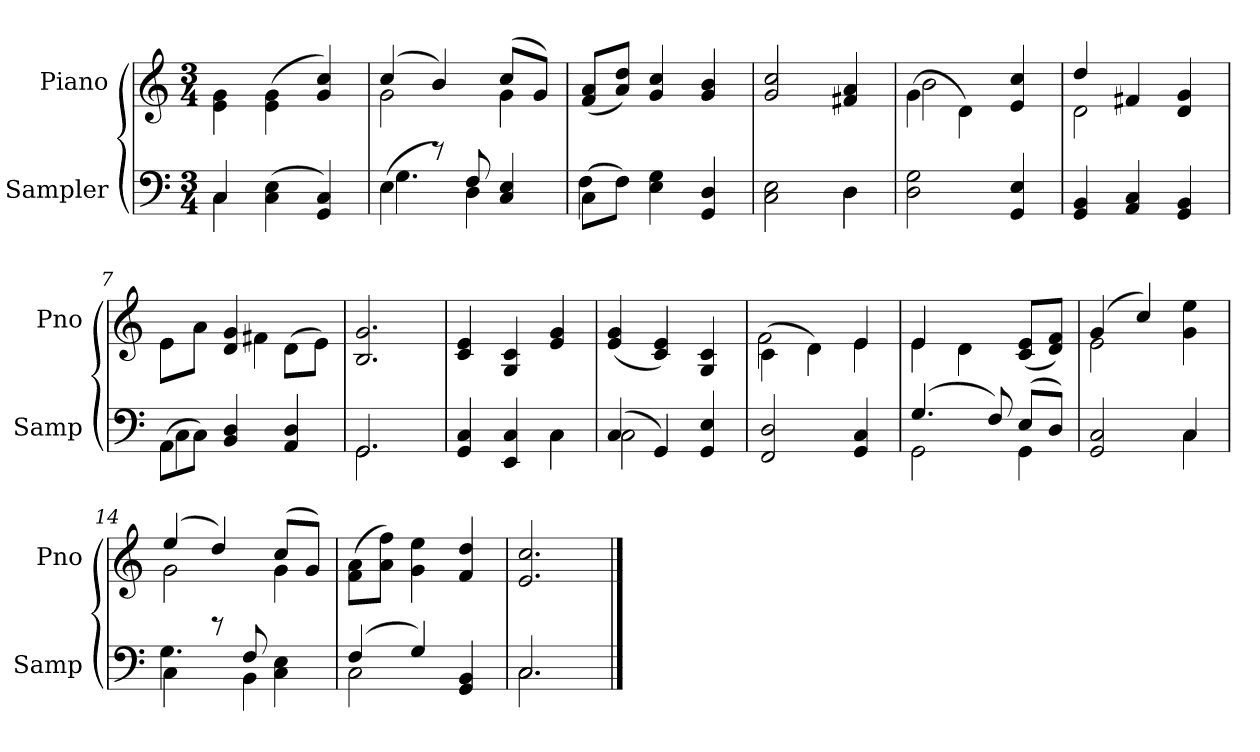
**kern	**kern
*part2	*part1
*staff2	*staff1
*I"Sampler	*I"Piano
*I'Samp	*I'Pno
*clefF4	*clefG2
*M3/4	*M3/4
=1	=1
*^	*
4C/	4C	4e\ 4g\
(4C 4E	2ryy	(4e\ 4g\
4GG 4C)	.	4g 4cc)
=2	=2	=2
*	*	*^
(4E\	4.G	(4cc/	2g
8r)	.	4b/)	.
8F	4D	.	.
4C 4E	.	(8cc/L	4g
.	8ryy	8g/J)	.
*	*	*v	*v
=3	=3	=3
(8C\L	4F	(8f/ 8a/L
8F\J)	.	8a/ 8dd/J)
4E 4G	2ryy	4g 4cc
4GG 4D	.	4g 4b
=4	=4	=4
2C 2E	2ryy	2g 2cc
4D\	4D	4f#X 4a
*v	*v	*
=5	=5
*	*^
2D 2G	(4g\	2b
.	4d\)	.
4GG 4E	4e 4cc	4ryy
=6	=6	=6
4GG 4BB	4dd/	2d
4AA 4C	4f#X/	.
4GG 4BB	4d 4g	4ryy
=7	=7	=7
*^	*	*
(8AA\L	4C	8e\L	4e
8C\J)	.	8a\J	.
4BB 4D	2ryy	4d 4g	8ryy
.	.	.	4f#X
4AA 4D	.	(8d\L	.
.	.	8e\J)	8ryy
*	*	*v	*v
=8	=8	=8
2.GG/	2.GG	2.B 2.g
=9	=9	=9
4GG 4C	2ryy	4c 4e
4EE 4C	.	4G 4c
4C\	4C	4e 4g
=10	=10	=10
(4C/	2C	(4e 4g
4GG)	.	4c 4e)
4GG 4E	4ryy	4G 4c
*v	*v	*
=11	=11
*	*^
2FF 2D	(4c\	2f
.	4d\)	.
4GG 4C	4e/	4e
=12	=12	=12
*^	*	*
(4.G/	2GG	4e/	4e
.	.	4d\	4d
8F/)	.	.	.
(8E/L	4GG	(8c/ 8e/L	4ryy
8D/J)	.	8d/ 8f/J)	.
=13	=13	=13	=13
2GG 2C	2ryy	(4g/	2e
.	.	4cc/)	.
4C/	4C	4g 4ee	4ryy
=14	=14	=14	=14
4C\	4.G	(4ee/	2g
8r	.	4dd/)	.
8F/	4BB	.	.
4C\ 4E\	.	(8cc/L	4g
.	8ryy	8g/J)	.
*	*	*v	*v
=15	=15	=15
(4F/	2C	(8f\ 8a\L
.	.	8a\ 8ff\J)
4G/)	.	4g 4ee
4GG 4BB	4ryy	4f 4dd
=16	=16	=16
2.C/	2.C	2.e 2.cc
*v	*v	*
==	==
*-	*-
